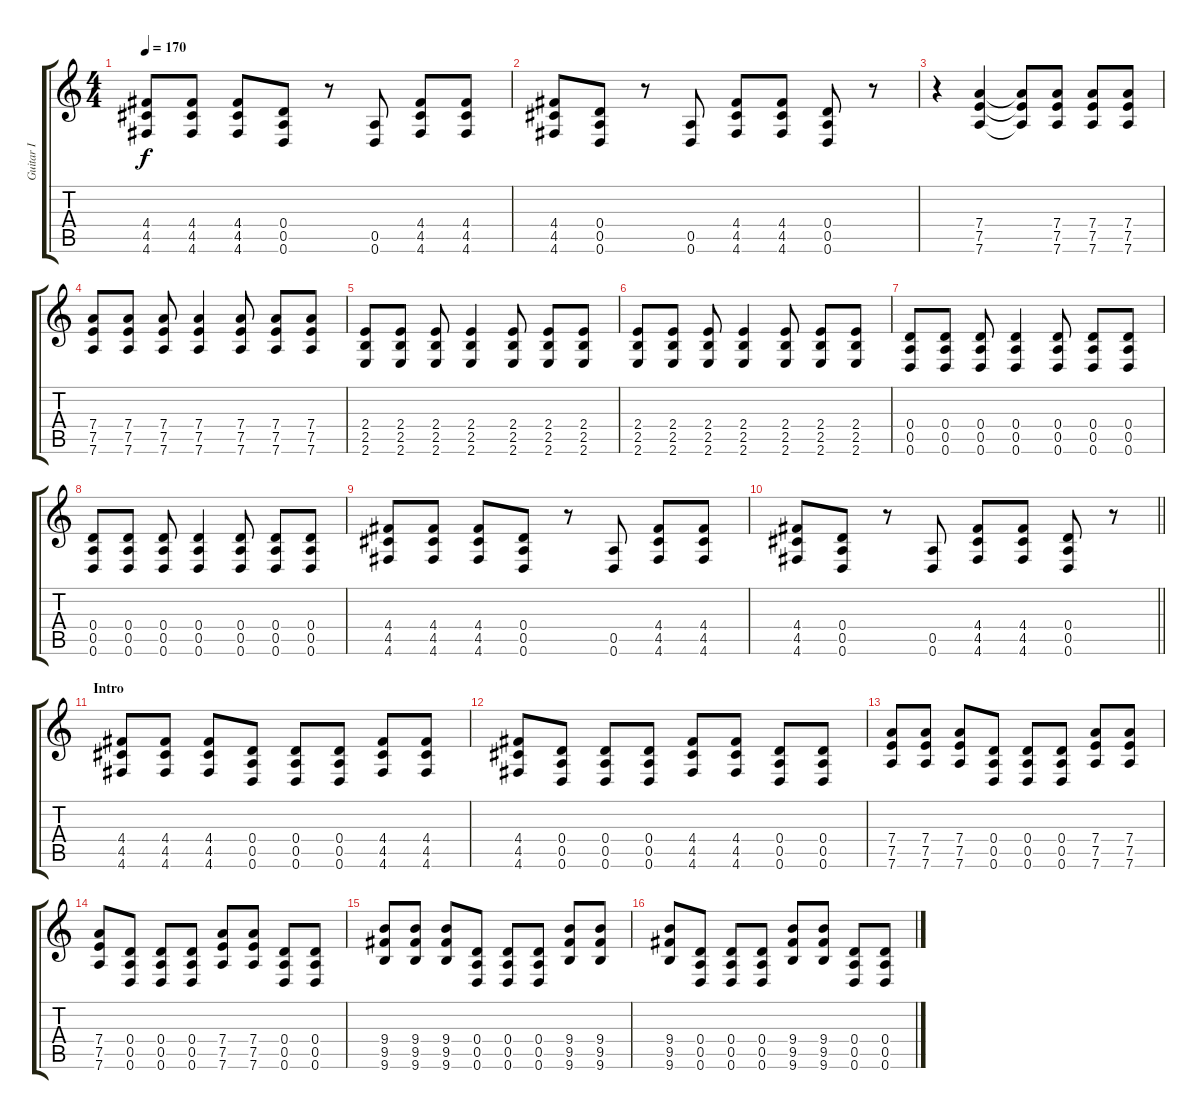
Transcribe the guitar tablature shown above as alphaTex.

\track ("Guitar I" "Guitar I") {instrument overdrivenguitar}
\staff {score tabs}
\tuning (E4 B3 G3 D3 A2 D2) {hide}
\ts (4 4)
\tempo 170
\clef g2
\ks c
(4.4 4.5 4.6).8{dy f} (4.4 4.5 4.6).8 (4.4 4.5 4.6).8 (0.4 0.5 0.6).8 r.8 (0.5 0.6).8 (4.4 4.5 4.6).8 (4.4 4.5 4.6).8 |
(4.4 4.5 4.6).8 (0.4 0.5 0.6).8 r.8 (0.5 0.6).8 (4.4 4.5 4.6).8 (4.4 4.5 4.6).8 (0.4 0.5 0.6).8 r.8 |
r.4 (7.4 7.5 7.6).4 (7.4{t} 7.5{t} 7.6{t}).8 (7.4 7.5 7.6).8 (7.4 7.5 7.6).8 (7.4 7.5 7.6).8 |
(7.4 7.5 7.6).8 (7.4 7.5 7.6).8 (7.4 7.5 7.6).8 (7.4 7.5 7.6).4 (7.4 7.5 7.6).8 (7.4 7.5 7.6).8 (7.4 7.5 7.6).8 |
(2.4 2.5 2.6).8 (2.4 2.5 2.6).8 (2.4 2.5 2.6).8 (2.4 2.5 2.6).4 (2.4 2.5 2.6).8 (2.4 2.5 2.6).8 (2.4 2.5 2.6).8 |
(2.4 2.5 2.6).8 (2.4 2.5 2.6).8 (2.4 2.5 2.6).8 (2.4 2.5 2.6).4 (2.4 2.5 2.6).8 (2.4 2.5 2.6).8 (2.4 2.5 2.6).8 |
(0.4 0.5 0.6).8 (0.4 0.5 0.6).8 (0.4 0.5 0.6).8 (0.4 0.5 0.6).4 (0.4 0.5 0.6).8 (0.4 0.5 0.6).8 (0.4 0.5 0.6).8 |
(0.4 0.5 0.6).8 (0.4 0.5 0.6).8 (0.4 0.5 0.6).8 (0.4 0.5 0.6).4 (0.4 0.5 0.6).8 (0.4 0.5 0.6).8 (0.4 0.5 0.6).8 |
(4.4 4.5 4.6).8 (4.4 4.5 4.6).8 (4.4 4.5 4.6).8 (0.4 0.5 0.6).8 r.8 (0.5 0.6).8 (4.4 4.5 4.6).8 (4.4 4.5 4.6).8 |
\barLineRight lightlight
(4.4 4.5 4.6).8 (0.4 0.5 0.6).8 r.8 (0.5 0.6).8 (4.4 4.5 4.6).8 (4.4 4.5 4.6).8 (0.4 0.5 0.6).8 r.8 |
\section ("" "Intro")
(4.4 4.5 4.6).8 (4.4 4.5 4.6).8 (4.4 4.5 4.6).8 (0.4 0.5 0.6).8 (0.4 0.5 0.6).8 (0.4 0.5 0.6).8 (4.4 4.5 4.6).8 (4.4 4.5 4.6).8 |
(4.4 4.5 4.6).8 (0.4 0.5 0.6).8 (0.4 0.5 0.6).8 (0.4 0.5 0.6).8 (4.4 4.5 4.6).8 (4.4 4.5 4.6).8 (0.4 0.5 0.6).8 (0.4 0.5 0.6).8 |
(7.4 7.5 7.6).8 (7.4 7.5 7.6).8 (7.4 7.5 7.6).8 (0.4 0.5 0.6).8 (0.4 0.5 0.6).8 (0.4 0.5 0.6).8 (7.4 7.5 7.6).8 (7.4 7.5 7.6).8 |
(7.4 7.5 7.6).8 (0.4 0.5 0.6).8 (0.4 0.5 0.6).8 (0.4 0.5 0.6).8 (7.4 7.5 7.6).8 (7.4 7.5 7.6).8 (0.4 0.5 0.6).8 (0.4 0.5 0.6).8 |
(9.4 9.5 9.6).8 (9.4 9.5 9.6).8 (9.4 9.5 9.6).8 (0.4 0.5 0.6).8 (0.4 0.5 0.6).8 (0.4 0.5 0.6).8 (9.4 9.5 9.6).8 (9.4 9.5 9.6).8 |
(9.4 9.5 9.6).8 (0.4 0.5 0.6).8 (0.4 0.5 0.6).8 (0.4 0.5 0.6).8 (9.4 9.5 9.6).8 (9.4 9.5 9.6).8 (0.4 0.5 0.6).8 (0.4 0.5 0.6).8
